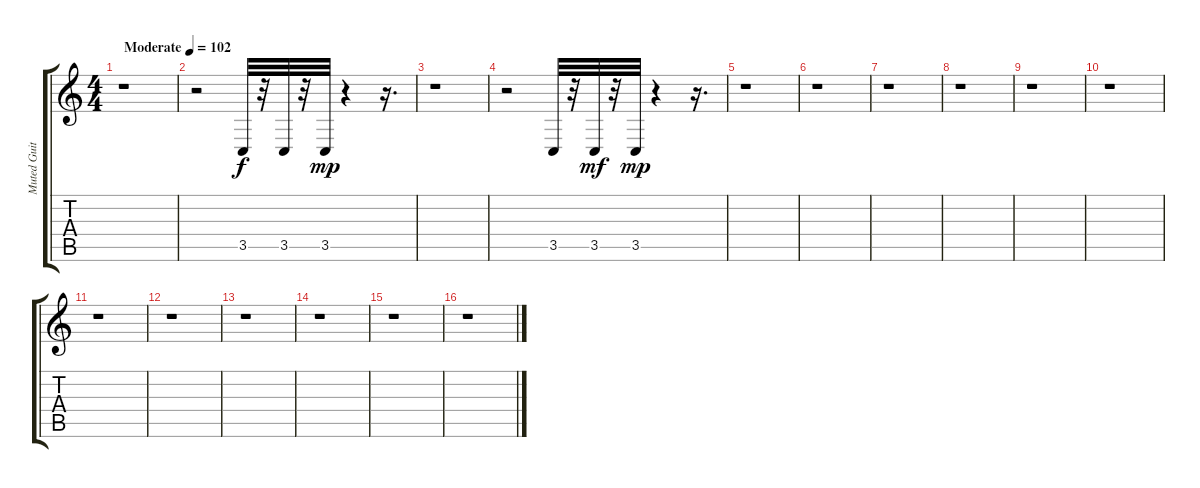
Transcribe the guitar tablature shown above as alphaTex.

\track ("Muted Guitar" "Muted Guit") {instrument timpani}
\staff {score tabs}
\tuning (E4 B3 G3 D3 A2 E2) {hide}
\ts (4 4)
\tempo (102 "Moderate")
\clef g2
\ks c
r.1{dy f instrument timpani} |
r.2 3.5.32{instrument electricguitarmuted} r.32 3.5.32 r.32 3.5.32{dy mp} r.4 r.16{d} |
r.1 |
r.2 3.5.32{balance 16} r.32 3.5.32{dy mf} r.32 3.5.32{dy mp} r.4 r.16{d} |
r.1 |
r.1 |
r.1 |
r.1 |
r.1 |
r.1 |
r.1 |
r.1 |
r.1 |
r.1 |
r.1 |
r.1
